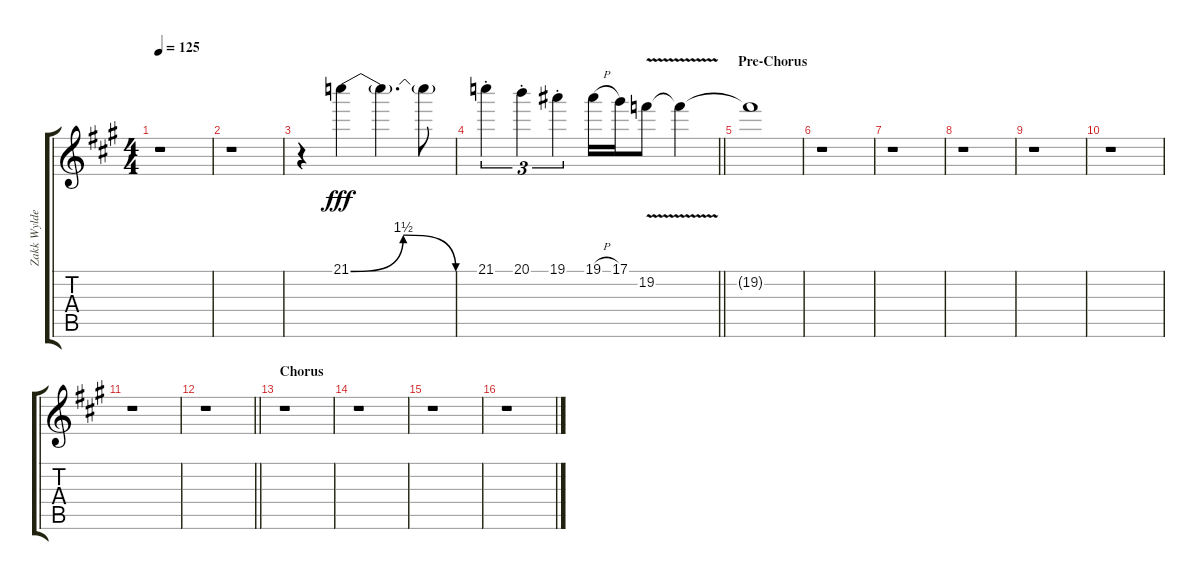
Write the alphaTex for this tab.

\track ("Zakk Wylde - Lead Guitar II" "Zakk Wylde") {instrument distortionguitar}
\staff {score tabs}
\tuning (Eb4 Bb3 Gb3 Db3 Ab2 Eb2) {hide}
\ts (4 4)
\tempo 125
\clef g2
\ks a
r.1{dy fff} |
r.1 |
r.4 21.1{be (bendrelease 0 0 30 6 45 6 60 0)}.4 21.1{t}.4{d} 21.1{t}.8 |
\barLineRight lightlight
21.1{st}.4{tu (3 2)} 20.1{st}.4{tu (3 2)} 19.1{st}.4{tu (3 2)} 19.1{h}.16 17.1.16 19.2{v}.8 19.2{t}.4 |
\section ("" "Pre-Chorus")
19.2{t}.1 |
r.1 |
r.1 |
r.1 |
r.1 |
r.1 |
r.1 |
\barLineRight lightlight
r.1 |
\section ("" "Chorus")
r.1 |
r.1 |
r.1 |
r.1
